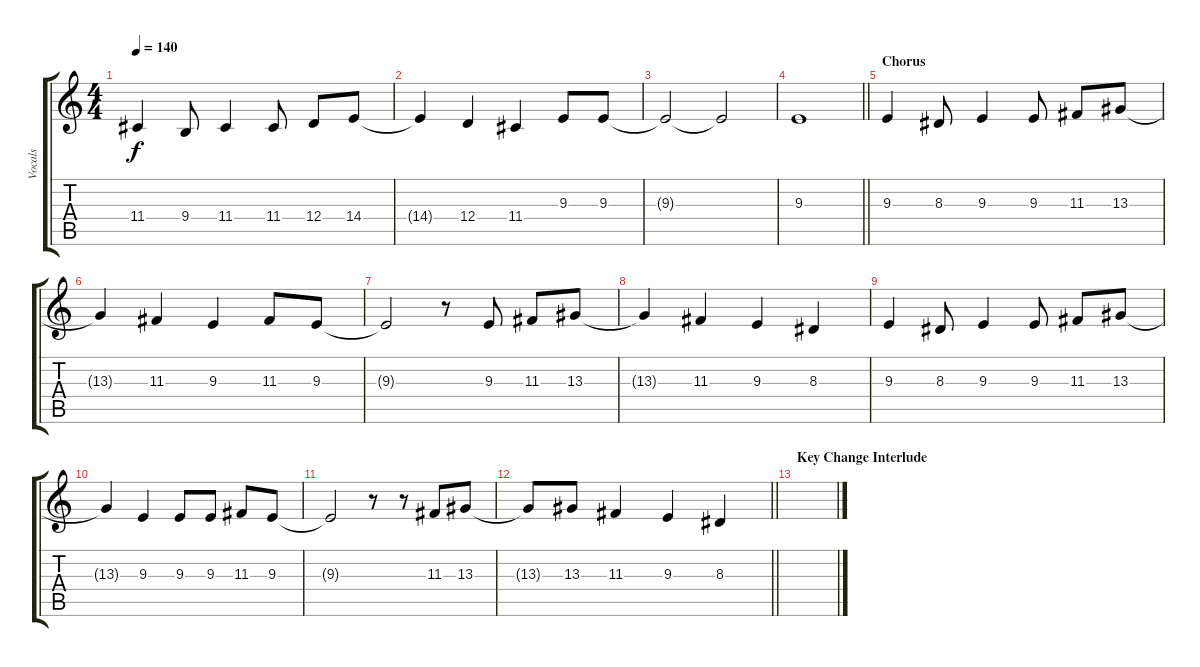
\track ("Vocals" "Vocals") {instrument lead2sawtooth}
\staff {score tabs}
\tuning (E4 B3 G3 D3 A2 E2) {hide}
\ts (4 4)
\tempo 140
\clef g2
\ks c
11.4.4{dy f} 9.4.8 11.4.4 11.4.8 12.4.8 14.4.8 |
14.4{t}.4 12.4.4 11.4.4 9.3.8 9.3.8 |
9.3{t}.2 9.3{t}.2 |
\barLineRight lightlight
9.3.1 |
\section ("" "Chorus")
9.3.4 8.3.8 9.3.4 9.3.8 11.3.8 13.3.8 |
13.3{t}.4 11.3.4 9.3.4 11.3.8 9.3.8 |
9.3{t}.2 r.8 9.3.8 11.3.8 13.3.8 |
13.3{t}.4 11.3.4 9.3.4 8.3.4 |
9.3.4 8.3.8 9.3.4 9.3.8 11.3.8 13.3.8 |
13.3{t}.4 9.3.4 9.3.8 9.3.8 11.3.8 9.3.8 |
9.3{t}.2 r.8 r.8 11.3.8 13.3.8 |
\barLineRight lightlight
13.3{t}.8 13.3.8 11.3.4 9.3.4 8.3.4 |
\section ("" "Key Change Interlude")
